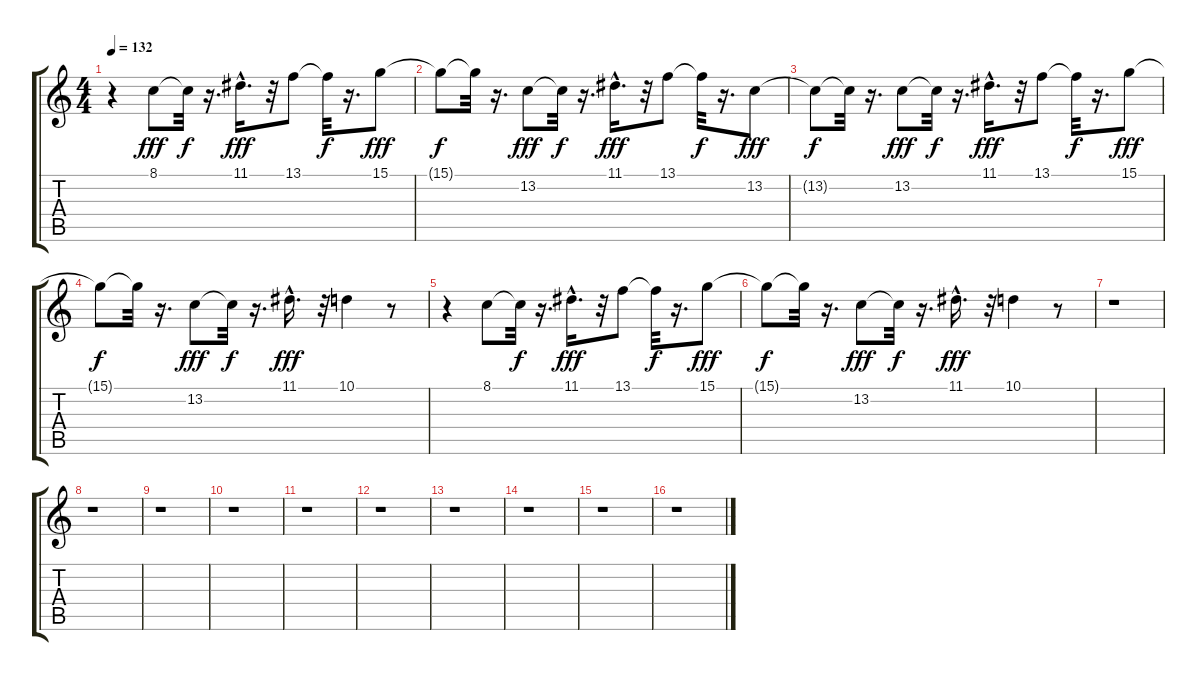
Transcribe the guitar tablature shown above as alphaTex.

\track "" {instrument fx3crystal}
\staff {score tabs}
\tuning (E4 B3 G3 D3 A2 E2) {hide}
\ts (4 4)
\tempo 132
\clef g2
\ks c
r.4{dy f} 8.1.8{dy fff} 8.1{t}.32{dy f} r.16{d} 11.1{hac}.16{d dy fff} r.32 13.1.8 13.1{t}.32{dy f} r.16{d} 15.1.8{dy fff} |
15.1{t}.8{dy f} 15.1{t}.32 r.16{d} 13.2.8{dy fff} 13.2{t}.32{dy f} r.16{d} 11.1{hac}.16{d dy fff} r.32 13.1.8 13.1{t}.32{dy f} r.16{d} 13.2.8{dy fff} |
13.2{t}.8{dy f} 13.2{t}.32 r.16{d} 13.2.8{dy fff} 13.2{t}.32{dy f} r.16{d} 11.1{hac}.16{d dy fff} r.32 13.1.8 13.1{t}.32{dy f} r.16{d} 15.1.8{dy fff} |
15.1{t}.8{dy f} 15.1{t}.32 r.16{d} 13.2.8{dy fff} 13.2{t}.32{dy f} r.16{d} 11.1{hac}.16{d dy fff} r.32 10.1.4 r.8 |
r.4 8.1.8 8.1{t}.32{dy f} r.16{d} 11.1{hac}.16{d dy fff} r.32 13.1.8 13.1{t}.32{dy f} r.16{d} 15.1.8{dy fff} |
15.1{t}.8{dy f} 15.1{t}.32 r.16{d} 13.2.8{dy fff} 13.2{t}.32{dy f} r.16{d} 11.1{hac}.16{d dy fff} r.32 10.1.4 r.8 |
r.1 |
r.1 |
r.1 |
r.1 |
r.1 |
r.1 |
r.1 |
r.1 |
r.1 |
r.1
